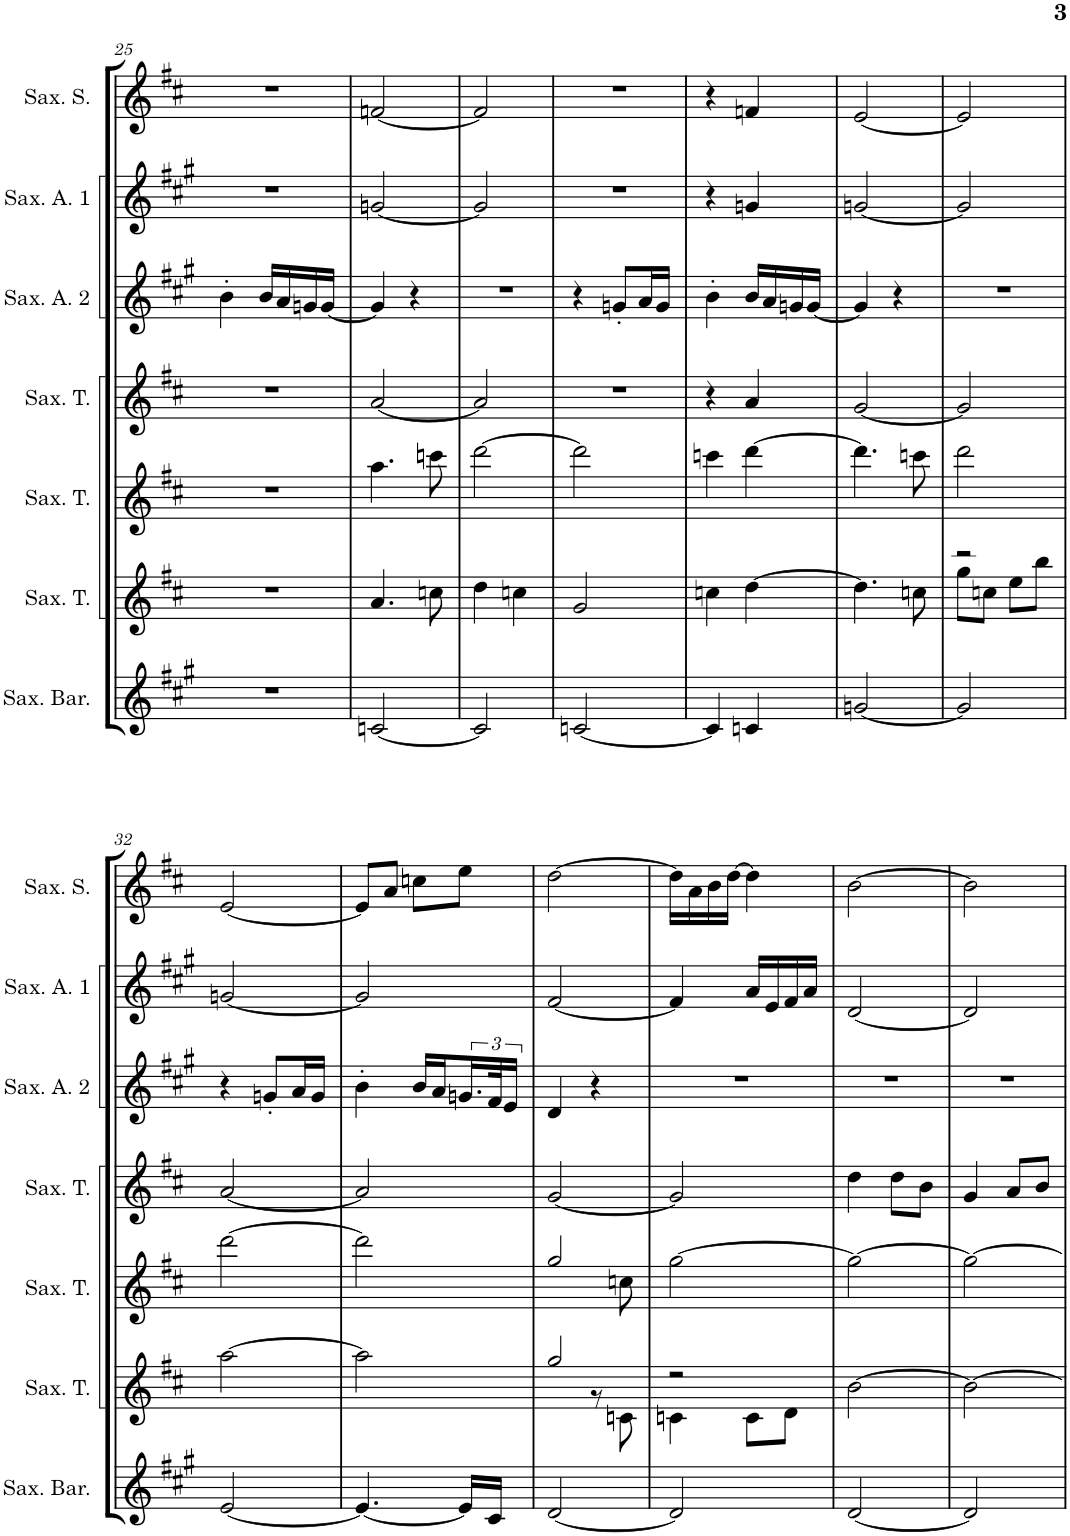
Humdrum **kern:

**kern	**kern	**kern	**kern	**kern	**kern	**kern
*part7	*part6	*part5	*part4	*part3	*part2	*part1
*staff7	*staff6	*staff5	*staff4	*staff3	*staff2	*staff1
*I"Saxophone Baryton	*I"Saxophone Ténor	*I"Saxophone Ténor	*I"Saxophone Ténor	*I"Saxophone Alto 2	*I"Saxophone Alto 1	*I"Saxophone Soprano
*I'Sax. Bar.	*I'Sax. T.	*I'Sax. T.	*I'Sax. T.	*I'Sax. A. 2	*I'Sax. A. 1	*I'Sax. S.
!!LO:PB:g=z
*clefG2	*clefG2	*clefG2	*clefG2	*clefG2	*clefG2	*clefG2
*Trd12c21	*Trd8c14	*Trd8c14	*Trd8c14	*Trd5c9	*Trd5c9	*Trd1c2
*k[f#c#g#]	*k[f#c#]	*k[f#c#]	*k[f#c#]	*k[f#c#g#]	*k[f#c#g#]	*k[f#c#]
*M2/4	*M2/4	*M2/4	*M2/4	*M2/4	*M2/4	*M2/4
=25	=25	=25	=25	=25	=25	=25
2r	2r	2r	2r	4b'\	2r	2r
.	.	.	.	16b/LL	.	.
.	.	.	.	16a/	.	.
.	.	.	.	16gn/	.	.
.	.	.	.	[16g/JJ	.	.
=26	=26	=26	=26	=26	=26	=26
[2cn/	4.a/	4.aa\	[2a/	4g/]	[2gn/	[2fn/
.	.	.	.	4r	.	.
.	8ccn\	8cccn\	.	.	.	.
=27	=27	=27	=27	=27	=27	=27
2c/]	4dd\	[2ddd\	2a/]	2r	2g/]	2f/]
.	4ccn\	.	.	.	.	.
=28	=28	=28	=28	=28	=28	=28
[2cn/	2g/	2ddd\]	2r	4r	2r	2r
.	.	.	.	8gn'/L	.	.
.	.	.	.	16a/L	.	.
.	.	.	.	16g/JJ	.	.
=29	=29	=29	=29	=29	=29	=29
4c/]	4ccn\	4cccn\	4r	4b'\	4r	4r
4cn/	[4dd\	[4ddd\	4a/	16b/LL	4gn/	4fn/
.	.	.	.	16a/	.	.
.	.	.	.	16gn/	.	.
.	.	.	.	[16g/JJ	.	.
=30	=30	=30	=30	=30	=30	=30
[2gn/	4.dd\]	4.ddd\]	[2g/	4g/]	[2gn/	[2e/
.	.	.	.	4r	.	.
.	8ccn\	8cccn\	.	.	.	.
=31	=31	=31	=31	=31	=31	=31
*	*^	*	*	*	*	*
2g/]	2r	8gg\L	2ddd\	2g/]	2r	2g/]	2e/]
.	.	8ccn\J	.	.	.	.	.
.	.	8ee\L	.	.	.	.	.
.	.	8bb\J	.	.	.	.	.
*	*v	*v	*	*	*	*	*
!!LO:LB:g=z
=32	=32	=32	=32	=32	=32	=32
[2e/	[2aa\	[2ddd\	[2a/	4r	[2gn/	[2e/
.	.	.	.	8gn'/L	.	.
.	.	.	.	16a/L	.	.
.	.	.	.	16g/JJ	.	.
=33	=33	=33	=33	=33	=33	=33
4.e/_	2aa\]	2ddd\]	2a/]	4b'\	2g/]	8e/L]
.	.	.	.	.	.	8a/J
.	.	.	.	16b/LL	.	8ccn\L
.	.	.	.	16a/	.	.
16e/LL]	.	.	.	24.gn/	.	8ee\J
16c#/JJ	.	.	.	48f#/K	.	.
.	.	.	.	24e/JJ	.	.
=34	=34	=34	=34	=34	=34	=34
*	*^	*^	*	*	*	*
[2d/	2gg/	4ryy	2gg/	4.ryy	[2g/	4d/	[2f#/	[2dd\
.	.	8r	.	.	.	4r	.	.
.	.	8cn\	.	8ccn\	.	.	.	.
*	*	*	*v	*v	*	*	*	*
=35	=35	=35	=35	=35	=35	=35	=35
2d/]	2r	4cn\	[2gg\	2g/]	2r	4f#/]	16dd\LL]
.	.	.	.	.	.	.	16a\
.	.	.	.	.	.	.	16b\
.	.	.	.	.	.	.	[16dd\JJ
.	.	8c\L	.	.	.	16a/LL	4dd\]
.	.	.	.	.	.	16e/	.
.	.	8d\J	.	.	.	16f#/	.
.	.	.	.	.	.	16a/JJ	.
*	*v	*v	*	*	*	*	*
=36	=36	=36	=36	=36	=36	=36
[2d/	[2b\	2gg\_	4dd\	2r	[2d/	[2b\
.	.	.	8dd\L	.	.	.
.	.	.	8b\J	.	.	.
=37	=37	=37	=37	=37	=37	=37
2d/]	2b\_	2gg\_	4g/	2r	2d/]	2b\]
.	.	.	8a/L	.	.	.
.	.	.	8b/J	.	.	.
=	=	=	=	=	=	=
*-	*-	*-	*-	*-	*-	*-
